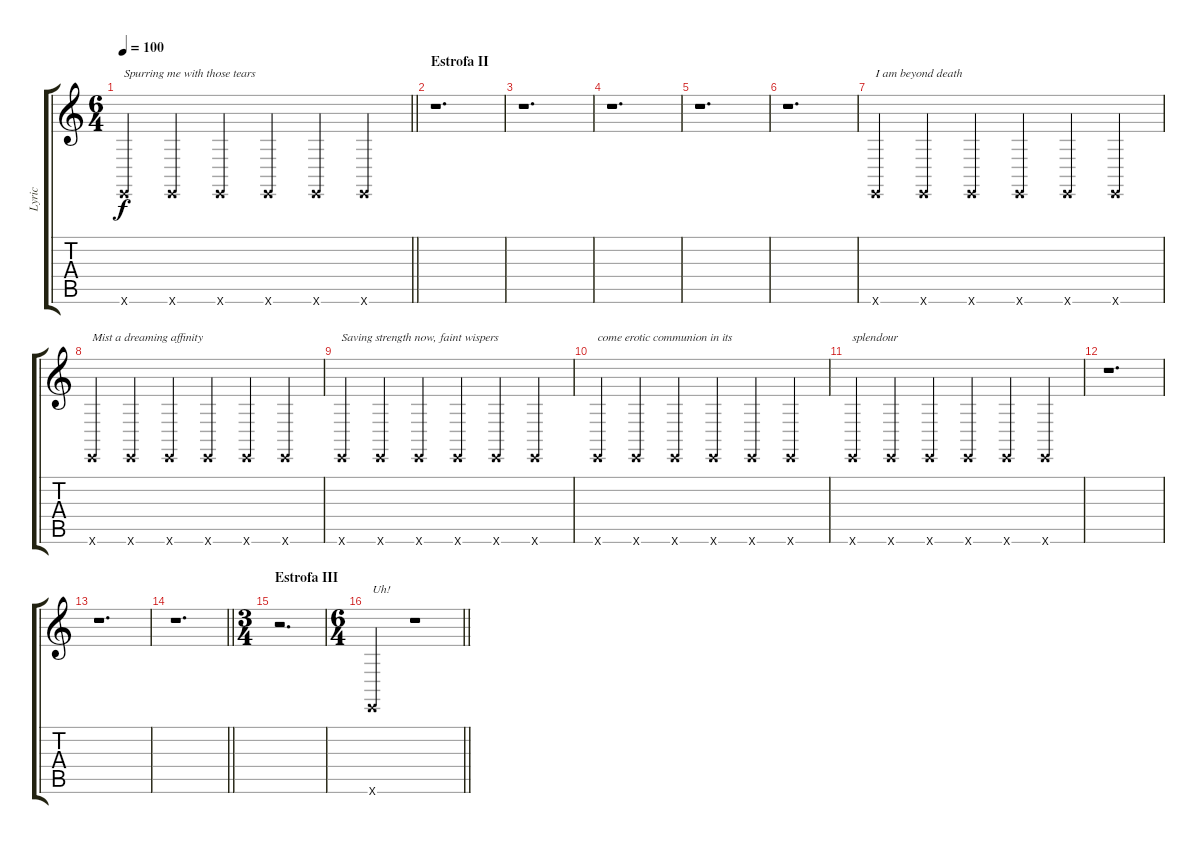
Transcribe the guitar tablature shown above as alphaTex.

\track ("Lyric" "Lyric") {instrument choiraahs}
\staff {score tabs}
\tuning (E4 B3 G3 D3 A2 E2) {hide}
\ts (6 4)
\tempo 100
\clef g2
\barLineRight lightlight
\ks c
0.6{x}.4{txt "Spurring me with those tears" dy f} 0.6{x}.4 0.6{x}.4 0.6{x}.4 0.6{x}.4 0.6{x}.4 |
\section ("" "Estrofa II")
r.1{d} |
r.1{d} |
r.1{d} |
r.1{d} |
r.1{d} |
0.6{x}.4{txt "I am beyond death"} 0.6{x}.4 0.6{x}.4 0.6{x}.4 0.6{x}.4 0.6{x}.4 |
0.6{x}.4{txt "Mist a dreaming affinity"} 0.6{x}.4 0.6{x}.4 0.6{x}.4 0.6{x}.4 0.6{x}.4 |
0.6{x}.4{txt "Saving strength now, faint wispers"} 0.6{x}.4 0.6{x}.4 0.6{x}.4 0.6{x}.4 0.6{x}.4 |
0.6{x}.4{txt "come erotic communion in its"} 0.6{x}.4 0.6{x}.4 0.6{x}.4 0.6{x}.4 0.6{x}.4 |
0.6{x}.4{txt "splendour"} 0.6{x}.4 0.6{x}.4 0.6{x}.4 0.6{x}.4 0.6{x}.4 |
r.1{d} |
r.1{d} |
\barLineRight lightlight
r.1{d} |
\ts (3 4)
\section ("" "Estrofa III")
r.2{d} |
\ts (6 4)
\barLineRight lightlight
0.6{x}.2{txt "Uh!"} r.1
